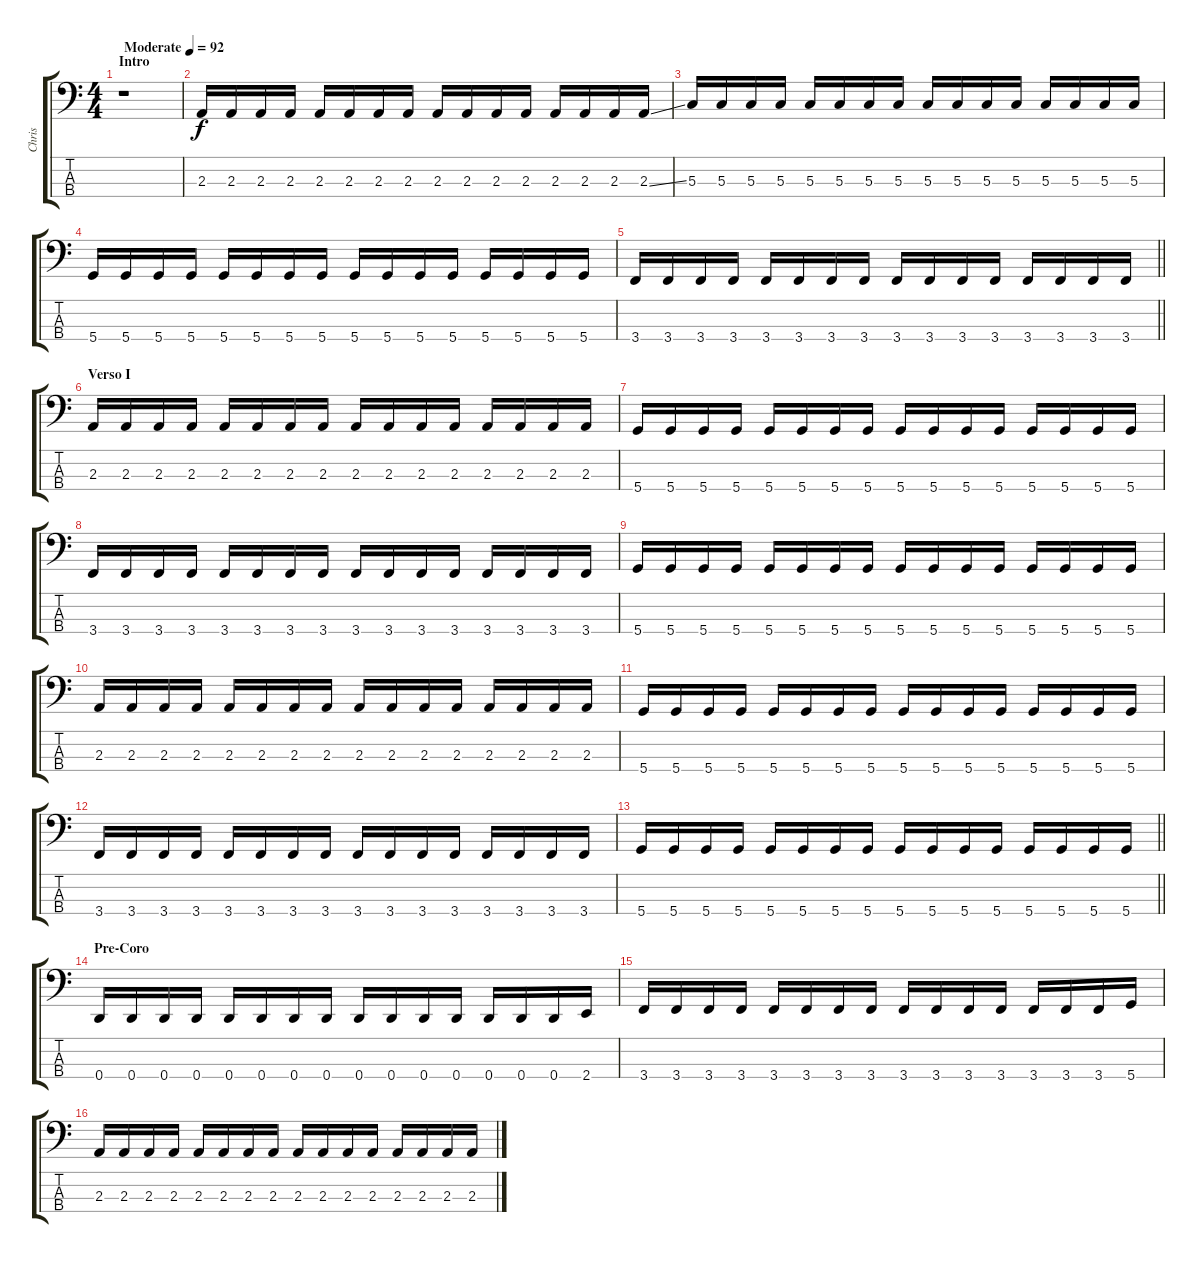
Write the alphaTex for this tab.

\track ("Chris" "Chris") {instrument electricbasspick}
\staff {score tabs}
\tuning (F2 C2 G1 D1) {hide}
\ts (4 4)
\section ("" "Intro")
\tempo (92 "Moderate")
\clef f4
\ks c
r.1{dy f instrument electricbasspick} |
2.3.16 2.3.16 2.3.16 2.3.16 2.3.16 2.3.16 2.3.16 2.3.16 2.3.16 2.3.16 2.3.16 2.3.16 2.3.16 2.3.16 2.3.16 2.3{ss}.16 |
5.3.16 5.3.16 5.3.16 5.3.16 5.3.16 5.3.16 5.3.16 5.3.16 5.3.16 5.3.16 5.3.16 5.3.16 5.3.16 5.3.16 5.3.16 5.3.16 |
5.4.16 5.4.16 5.4.16 5.4.16 5.4.16 5.4.16 5.4.16 5.4.16 5.4.16 5.4.16 5.4.16 5.4.16 5.4.16 5.4.16 5.4.16 5.4.16 |
\barLineRight lightlight
3.4.16 3.4.16 3.4.16 3.4.16 3.4.16 3.4.16 3.4.16 3.4.16 3.4.16 3.4.16 3.4.16 3.4.16 3.4.16 3.4.16 3.4.16 3.4.16 |
\section ("" "Verso I")
2.3.16 2.3.16 2.3.16 2.3.16 2.3.16 2.3.16 2.3.16 2.3.16 2.3.16 2.3.16 2.3.16 2.3.16 2.3.16 2.3.16 2.3.16 2.3.16 |
5.4.16 5.4.16 5.4.16 5.4.16 5.4.16 5.4.16 5.4.16 5.4.16 5.4.16 5.4.16 5.4.16 5.4.16 5.4.16 5.4.16 5.4.16 5.4.16 |
3.4.16 3.4.16 3.4.16 3.4.16 3.4.16 3.4.16 3.4.16 3.4.16 3.4.16 3.4.16 3.4.16 3.4.16 3.4.16 3.4.16 3.4.16 3.4.16 |
5.4.16 5.4.16 5.4.16 5.4.16 5.4.16 5.4.16 5.4.16 5.4.16 5.4.16 5.4.16 5.4.16 5.4.16 5.4.16 5.4.16 5.4.16 5.4.16 |
2.3.16 2.3.16 2.3.16 2.3.16 2.3.16 2.3.16 2.3.16 2.3.16 2.3.16 2.3.16 2.3.16 2.3.16 2.3.16 2.3.16 2.3.16 2.3.16 |
5.4.16 5.4.16 5.4.16 5.4.16 5.4.16 5.4.16 5.4.16 5.4.16 5.4.16 5.4.16 5.4.16 5.4.16 5.4.16 5.4.16 5.4.16 5.4.16 |
3.4.16 3.4.16 3.4.16 3.4.16 3.4.16 3.4.16 3.4.16 3.4.16 3.4.16 3.4.16 3.4.16 3.4.16 3.4.16 3.4.16 3.4.16 3.4.16 |
\barLineRight lightlight
5.4.16 5.4.16 5.4.16 5.4.16 5.4.16 5.4.16 5.4.16 5.4.16 5.4.16 5.4.16 5.4.16 5.4.16 5.4.16 5.4.16 5.4.16 5.4.16 |
\section ("" "Pre-Coro")
0.4.16 0.4.16 0.4.16 0.4.16 0.4.16 0.4.16 0.4.16 0.4.16 0.4.16 0.4.16 0.4.16 0.4.16 0.4.16 0.4.16 0.4.16 2.4.16 |
3.4.16 3.4.16 3.4.16 3.4.16 3.4.16 3.4.16 3.4.16 3.4.16 3.4.16 3.4.16 3.4.16 3.4.16 3.4.16 3.4.16 3.4.16 5.4.16 |
2.3.16 2.3.16 2.3.16 2.3.16 2.3.16 2.3.16 2.3.16 2.3.16 2.3.16 2.3.16 2.3.16 2.3.16 2.3.16 2.3.16 2.3.16 2.3.16
